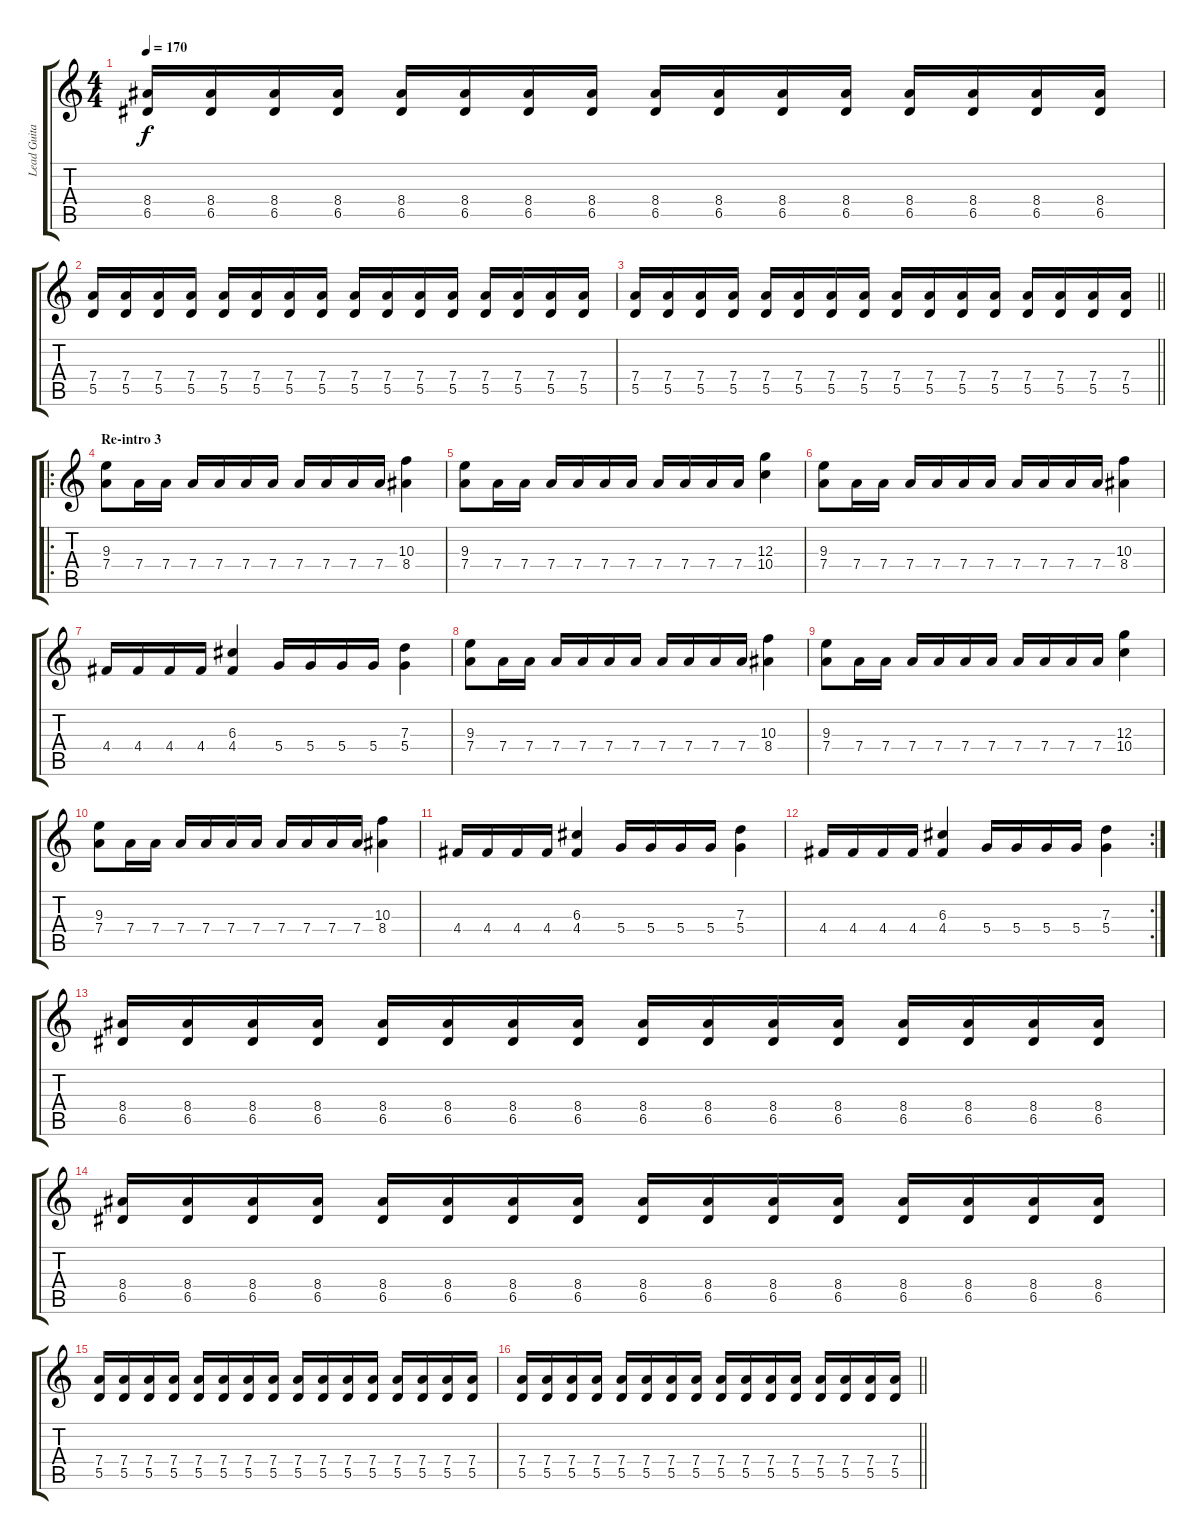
\track ("Lead Guitar" "Lead Guita") {instrument distortionguitar}
\staff {score tabs}
\tuning (E4 B3 G3 D3 A2 E2) {hide}
\ts (4 4)
\tempo 170
\clef g2
\ks c
(8.4 6.5).16{dy f} (8.4 6.5).16 (8.4 6.5).16 (8.4 6.5).16 (8.4 6.5).16 (8.4 6.5).16 (8.4 6.5).16 (8.4 6.5).16 (8.4 6.5).16 (8.4 6.5).16 (8.4 6.5).16 (8.4 6.5).16 (8.4 6.5).16 (8.4 6.5).16 (8.4 6.5).16 (8.4 6.5).16 |
(7.4 5.5).16 (7.4 5.5).16 (7.4 5.5).16 (7.4 5.5).16 (7.4 5.5).16 (7.4 5.5).16 (7.4 5.5).16 (7.4 5.5).16 (7.4 5.5).16 (7.4 5.5).16 (7.4 5.5).16 (7.4 5.5).16 (7.4 5.5).16 (7.4 5.5).16 (7.4 5.5).16 (7.4 5.5).16 |
\barLineRight lightlight
(7.4 5.5).16 (7.4 5.5).16 (7.4 5.5).16 (7.4 5.5).16 (7.4 5.5).16 (7.4 5.5).16 (7.4 5.5).16 (7.4 5.5).16 (7.4 5.5).16 (7.4 5.5).16 (7.4 5.5).16 (7.4 5.5).16 (7.4 5.5).16 (7.4 5.5).16 (7.4 5.5).16 (7.4 5.5).16 |
\ro
\section ("" "Re-intro 3")
(9.3 7.4).8 7.4.16 7.4.16 7.4.16 7.4.16 7.4.16 7.4.16 7.4.16 7.4.16 7.4.16 7.4.16 (10.3 8.4).4 |
(9.3 7.4).8 7.4.16 7.4.16 7.4.16 7.4.16 7.4.16 7.4.16 7.4.16 7.4.16 7.4.16 7.4.16 (12.3 10.4).4 |
(9.3 7.4).8 7.4.16 7.4.16 7.4.16 7.4.16 7.4.16 7.4.16 7.4.16 7.4.16 7.4.16 7.4.16 (10.3 8.4).4 |
4.4.16 4.4.16 4.4.16 4.4.16 (6.3 4.4).4 5.4.16 5.4.16 5.4.16 5.4.16 (7.3 5.4).4 |
(9.3 7.4).8 7.4.16 7.4.16 7.4.16 7.4.16 7.4.16 7.4.16 7.4.16 7.4.16 7.4.16 7.4.16 (10.3 8.4).4 |
(9.3 7.4).8 7.4.16 7.4.16 7.4.16 7.4.16 7.4.16 7.4.16 7.4.16 7.4.16 7.4.16 7.4.16 (12.3 10.4).4 |
(9.3 7.4).8 7.4.16 7.4.16 7.4.16 7.4.16 7.4.16 7.4.16 7.4.16 7.4.16 7.4.16 7.4.16 (10.3 8.4).4 |
4.4.16 4.4.16 4.4.16 4.4.16 (6.3 4.4).4 5.4.16 5.4.16 5.4.16 5.4.16 (7.3 5.4).4 |
\rc 2
4.4.16 4.4.16 4.4.16 4.4.16 (6.3 4.4).4 5.4.16 5.4.16 5.4.16 5.4.16 (7.3 5.4).4 |
(8.4 6.5).16 (8.4 6.5).16 (8.4 6.5).16 (8.4 6.5).16 (8.4 6.5).16 (8.4 6.5).16 (8.4 6.5).16 (8.4 6.5).16 (8.4 6.5).16 (8.4 6.5).16 (8.4 6.5).16 (8.4 6.5).16 (8.4 6.5).16 (8.4 6.5).16 (8.4 6.5).16 (8.4 6.5).16 |
(8.4 6.5).16 (8.4 6.5).16 (8.4 6.5).16 (8.4 6.5).16 (8.4 6.5).16 (8.4 6.5).16 (8.4 6.5).16 (8.4 6.5).16 (8.4 6.5).16 (8.4 6.5).16 (8.4 6.5).16 (8.4 6.5).16 (8.4 6.5).16 (8.4 6.5).16 (8.4 6.5).16 (8.4 6.5).16 |
(7.4 5.5).16 (7.4 5.5).16 (7.4 5.5).16 (7.4 5.5).16 (7.4 5.5).16 (7.4 5.5).16 (7.4 5.5).16 (7.4 5.5).16 (7.4 5.5).16 (7.4 5.5).16 (7.4 5.5).16 (7.4 5.5).16 (7.4 5.5).16 (7.4 5.5).16 (7.4 5.5).16 (7.4 5.5).16 |
\barLineRight lightlight
(7.4 5.5).16 (7.4 5.5).16 (7.4 5.5).16 (7.4 5.5).16 (7.4 5.5).16 (7.4 5.5).16 (7.4 5.5).16 (7.4 5.5).16 (7.4 5.5).16 (7.4 5.5).16 (7.4 5.5).16 (7.4 5.5).16 (7.4 5.5).16 (7.4 5.5).16 (7.4 5.5).16 (7.4 5.5).16
